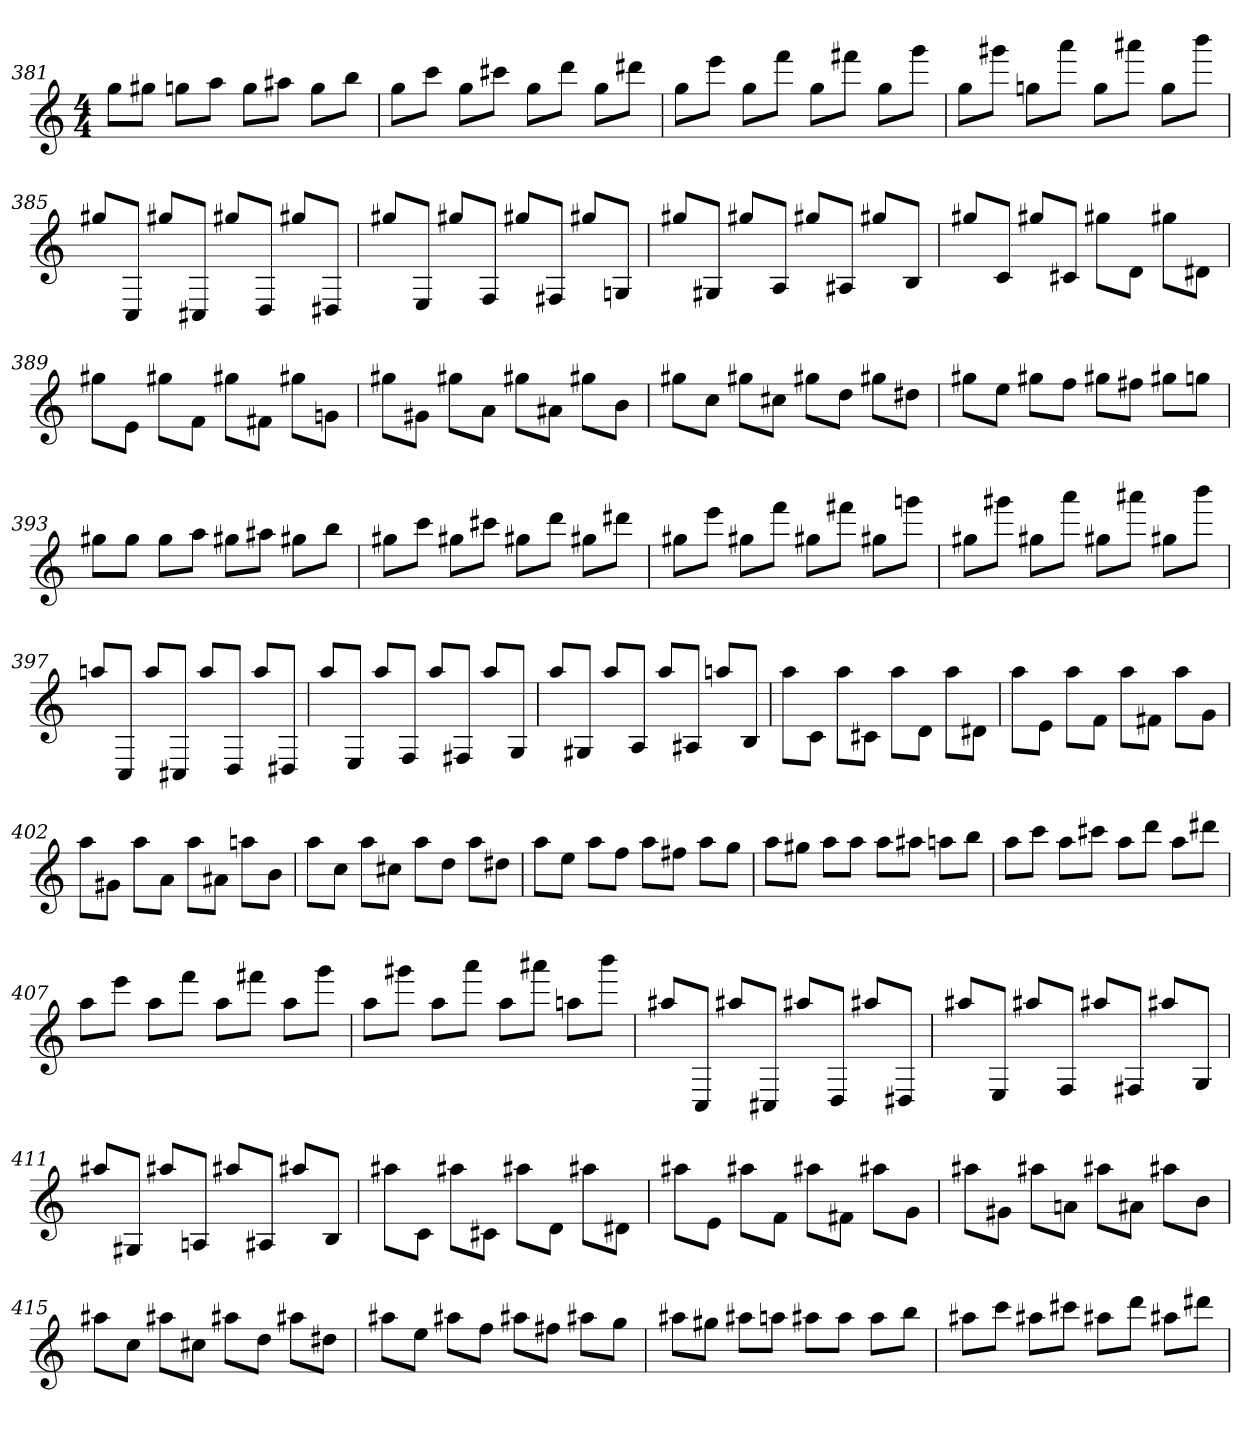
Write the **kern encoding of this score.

**kern
*part1
*staff1
*clefG2
*M4/4
=381
8gg\L
8gg#X\J
8ggn\L
8aa\J
8gg\L
8aa#X\J
8gg\L
8bb\J
=382
8gg\L
8ccc\J
8gg\L
8ccc#X\J
8gg\L
8ddd\J
8gg\L
8ddd#X\J
=383
8gg\L
8eee\J
8gg\L
8fff\J
8gg\L
8fff#X\J
8gg\L
8ggg\J
=384
8gg\L
8ggg#X\J
8ggn\L
8aaa\J
8gg\L
8aaa#X\J
8gg\L
8bbb\J
=385
8gg#X/L
8C/J
8gg#X/L
8C#X/J
8gg#X/L
8D/J
8gg#X/L
8D#X/J
=386
8gg#X/L
8E/J
8gg#X/L
8F/J
8gg#X/L
8F#X/J
8gg#X/L
8Gn/J
=387
8gg#X/L
8G#X/J
8gg#X/L
8A/J
8gg#X/L
8A#X/J
8gg#X/L
8B/J
=388
8gg#X/L
8c/J
8gg#X/L
8c#X/J
8gg#X\L
8d\J
8gg#X\L
8d#X\J
=389
8gg#X\L
8e\J
8gg#X\L
8f\J
8gg#X\L
8f#X\J
8gg#X\L
8gn\J
=390
8gg#X\L
8g#X\J
8gg#X\L
8a\J
8gg#X\L
8a#X\J
8gg#X\L
8b\J
=391
8gg#X\L
8cc\J
8gg#X\L
8cc#X\J
8gg#X\L
8dd\J
8gg#X\L
8dd#X\J
=392
8gg#X\L
8ee\J
8gg#X\L
8ff\J
8gg#X\L
8ff#X\J
8gg#X\L
8ggn\J
=393
8gg#X\L
8gg#\J
8gg#\L
8aa\J
8gg#X\L
8aa#X\J
8gg#X\L
8bb\J
=394
8gg#X\L
8ccc\J
8gg#X\L
8ccc#X\J
8gg#X\L
8ddd\J
8gg#X\L
8ddd#X\J
=395
8gg#X\L
8eee\J
8gg#X\L
8fff\J
8gg#X\L
8fff#X\J
8gg#X\L
8gggn\J
=396
8gg#X\L
8ggg#X\J
8gg#X\L
8aaa\J
8gg#X\L
8aaa#X\J
8gg#X\L
8bbb\J
=397
8aan/L
8C/J
8aa/L
8C#X/J
8aa/L
8D/J
8aa/L
8D#X/J
=398
8aa/L
8E/J
8aa/L
8F/J
8aa/L
8F#X/J
8aa/L
8G/J
=399
8aa/L
8G#X/J
8aa/L
8A/J
8aa/L
8A#X/J
8aan/L
8B/J
=400
8aa\L
8c\J
8aa\L
8c#X\J
8aa\L
8d\J
8aa\L
8d#X\J
=401
8aa\L
8e\J
8aa\L
8f\J
8aa\L
8f#X\J
8aa\L
8g\J
=402
8aa\L
8g#X\J
8aa\L
8a\J
8aa\L
8a#X\J
8aan\L
8b\J
=403
8aa\L
8cc\J
8aa\L
8cc#X\J
8aa\L
8dd\J
8aa\L
8dd#X\J
=404
8aa\L
8ee\J
8aa\L
8ff\J
8aa\L
8ff#X\J
8aa\L
8gg\J
=405
8aa\L
8gg#X\J
8aa\L
8aa\J
8aa\L
8aa#X\J
8aan\L
8bb\J
=406
8aa\L
8ccc\J
8aa\L
8ccc#X\J
8aa\L
8ddd\J
8aa\L
8ddd#X\J
=407
8aa\L
8eee\J
8aa\L
8fff\J
8aa\L
8fff#X\J
8aa\L
8ggg\J
=408
8aa\L
8ggg#X\J
8aa\L
8aaa\J
8aa\L
8aaa#X\J
8aan\L
8bbb\J
=409
8aa#X/L
8C/J
8aa#X/L
8C#X/J
8aa#X/L
8D/J
8aa#X/L
8D#X/J
=410
8aa#X/L
8E/J
8aa#X/L
8F/J
8aa#X/L
8F#X/J
8aa#X/L
8G/J
=411
8aa#X/L
8G#X/J
8aa#X/L
8An/J
8aa#X/L
8A#X/J
8aa#X/L
8B/J
=412
8aa#X\L
8c\J
8aa#X\L
8c#X\J
8aa#X\L
8d\J
8aa#X\L
8d#X\J
=413
8aa#X\L
8e\J
8aa#X\L
8f\J
8aa#X\L
8f#X\J
8aa#X\L
8g\J
=414
8aa#X\L
8g#X\J
8aa#X\L
8an\J
8aa#X\L
8a#X\J
8aa#X\L
8b\J
=415
8aa#X\L
8cc\J
8aa#X\L
8cc#X\J
8aa#X\L
8dd\J
8aa#X\L
8dd#X\J
=416
8aa#X\L
8ee\J
8aa#X\L
8ff\J
8aa#X\L
8ff#X\J
8aa#X\L
8gg\J
=417
8aa#X\L
8gg#X\J
8aa#X\L
8aan\J
8aa#X\L
8aa#\J
8aa#\L
8bb\J
=418
8aa#X\L
8ccc\J
8aa#X\L
8ccc#X\J
8aa#X\L
8ddd\J
8aa#X\L
8ddd#X\J
=
*-
